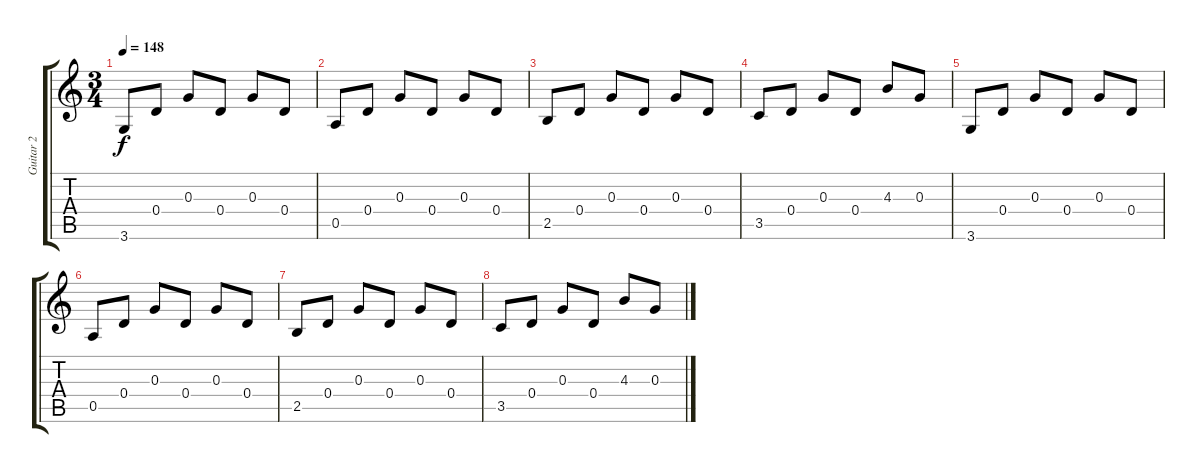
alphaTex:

\track ("Guitar 2" "Guitar 2") {instrument acousticguitarsteel}
\staff {score tabs}
\tuning (E4 B3 G3 D3 A2 E2) {hide}
\ts (3 4)
\tempo 148
\clef g2
\ks c
3.6.8{dy f} 0.4.8 0.3.8 0.4.8 0.3.8 0.4.8 |
0.5.8 0.4.8 0.3.8 0.4.8 0.3.8 0.4.8 |
2.5.8 0.4.8 0.3.8 0.4.8 0.3.8 0.4.8 |
3.5.8 0.4.8 0.3.8 0.4.8 4.3.8 0.3.8 |
3.6.8 0.4.8 0.3.8 0.4.8 0.3.8 0.4.8 |
0.5.8 0.4.8 0.3.8 0.4.8 0.3.8 0.4.8 |
2.5.8 0.4.8 0.3.8 0.4.8 0.3.8 0.4.8 |
3.5.8 0.4.8 0.3.8 0.4.8 4.3.8 0.3.8
